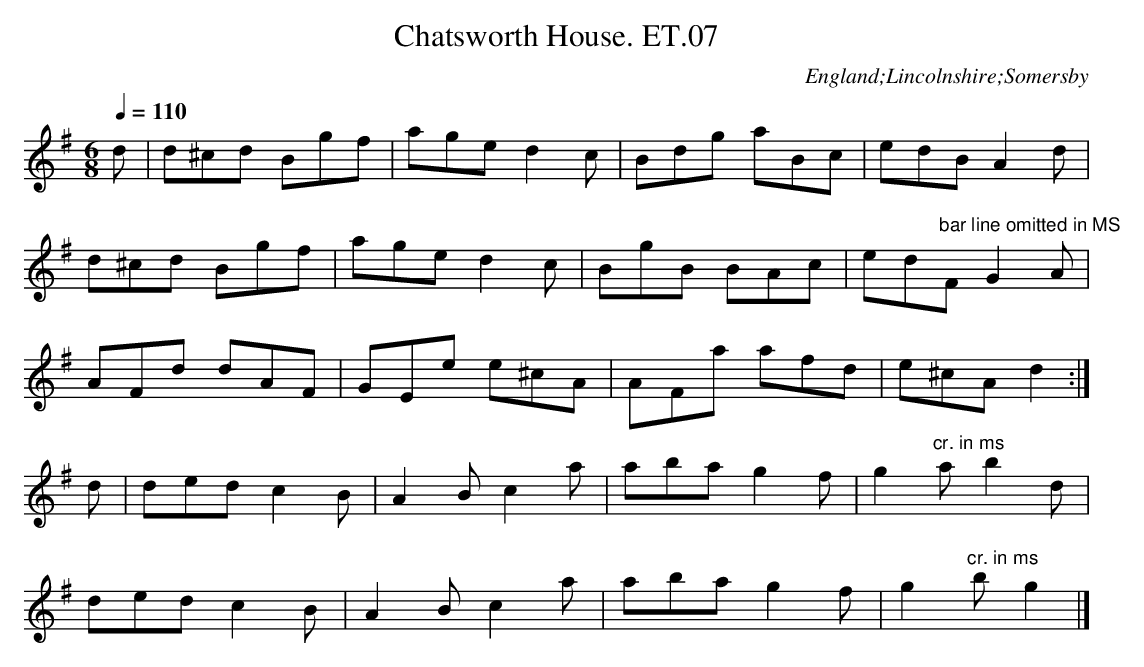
X:1
T:Chatsworth House. ET.07
M:6/8
L:1/8
Q:1/4=110
O:England;Lincolnshire;Somersby
K:G
d|d^cd Bgf|age d2c|Bdg aBc|edBA2d|
d^cd Bgf|age d2c|BgB BAc|ed"^bar line omitted in MS"FG2A|
AFd dAF|GEe e^cA|AFa afd|e^cAd2:|
d|dedc2B|A2Bc2a|abag2f|g2"^cr. in ms"ab2d|
ded c2B|A2Bc2a|abag2f|g2"^cr. in ms"b g2|]
